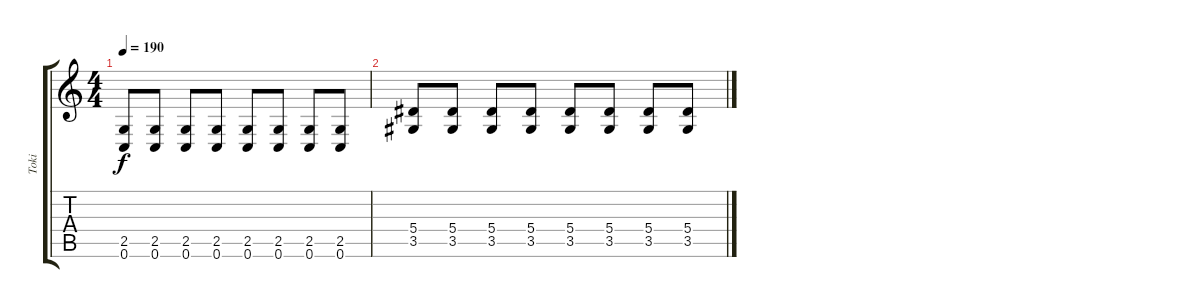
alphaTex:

\track ("Toki" "Toki") {instrument distortionguitar}
\staff {score tabs}
\tuning (C4 G3 Eb3 Bb2 F2 C2) {hide}
\ts (4 4)
\tempo 190
\clef g2
\ks c
(2.5 0.6).8{dy f} (2.5 0.6).8 (2.5 0.6).8 (2.5 0.6).8 (2.5 0.6).8 (2.5 0.6).8 (2.5 0.6).8 (2.5 0.6).8 |
(5.4 3.5).8 (5.4 3.5).8 (5.4 3.5).8 (5.4 3.5).8 (5.4 3.5).8 (5.4 3.5).8 (5.4 3.5).8 (5.4 3.5).8
